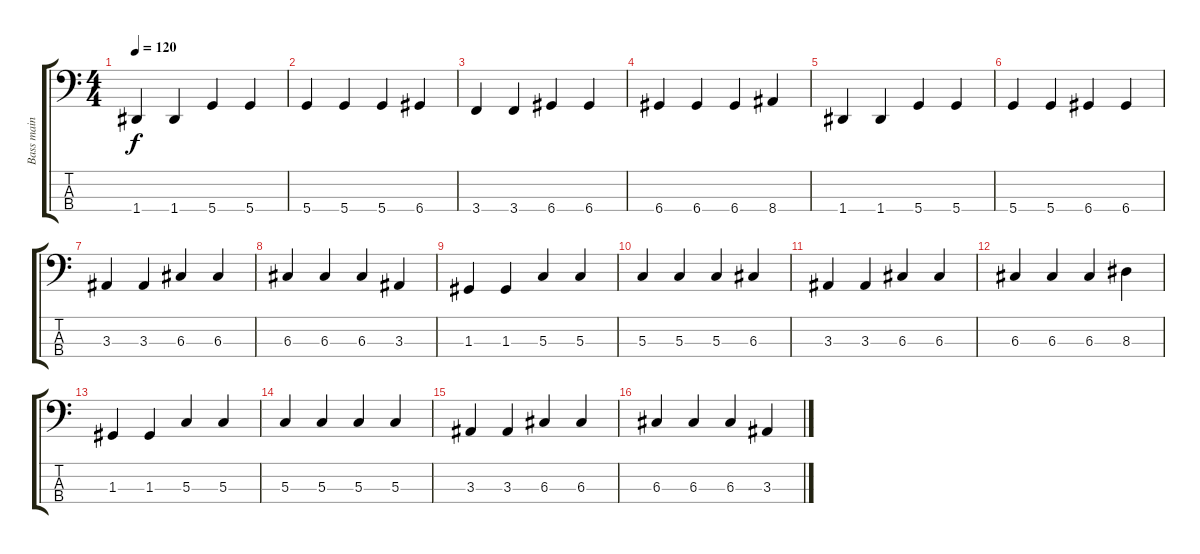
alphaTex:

\track ("Bass main" "Bass main") {instrument electricbasspick}
\staff {score tabs}
\tuning (F2 C2 G1 D1) {hide}
\ts (4 4)
\tempo 120
\clef f4
\ks c
1.4.4{dy f} 1.4.4 5.4.4 5.4.4 |
5.4.4 5.4.4 5.4.4 6.4.4 |
3.4.4 3.4.4 6.4.4 6.4.4 |
6.4.4 6.4.4 6.4.4 8.4.4 |
1.4.4 1.4.4 5.4.4 5.4.4 |
5.4.4 5.4.4 6.4.4 6.4.4 |
3.3.4 3.3.4 6.3.4 6.3.4 |
6.3.4 6.3.4 6.3.4 3.3.4 |
1.3.4 1.3.4 5.3.4 5.3.4 |
5.3.4 5.3.4 5.3.4 6.3.4 |
3.3.4 3.3.4 6.3.4 6.3.4 |
6.3.4 6.3.4 6.3.4 8.3.4 |
1.3.4 1.3.4 5.3.4 5.3.4 |
5.3.4 5.3.4 5.3.4 5.3.4 |
3.3.4 3.3.4 6.3.4 6.3.4 |
6.3.4 6.3.4 6.3.4 3.3.4
